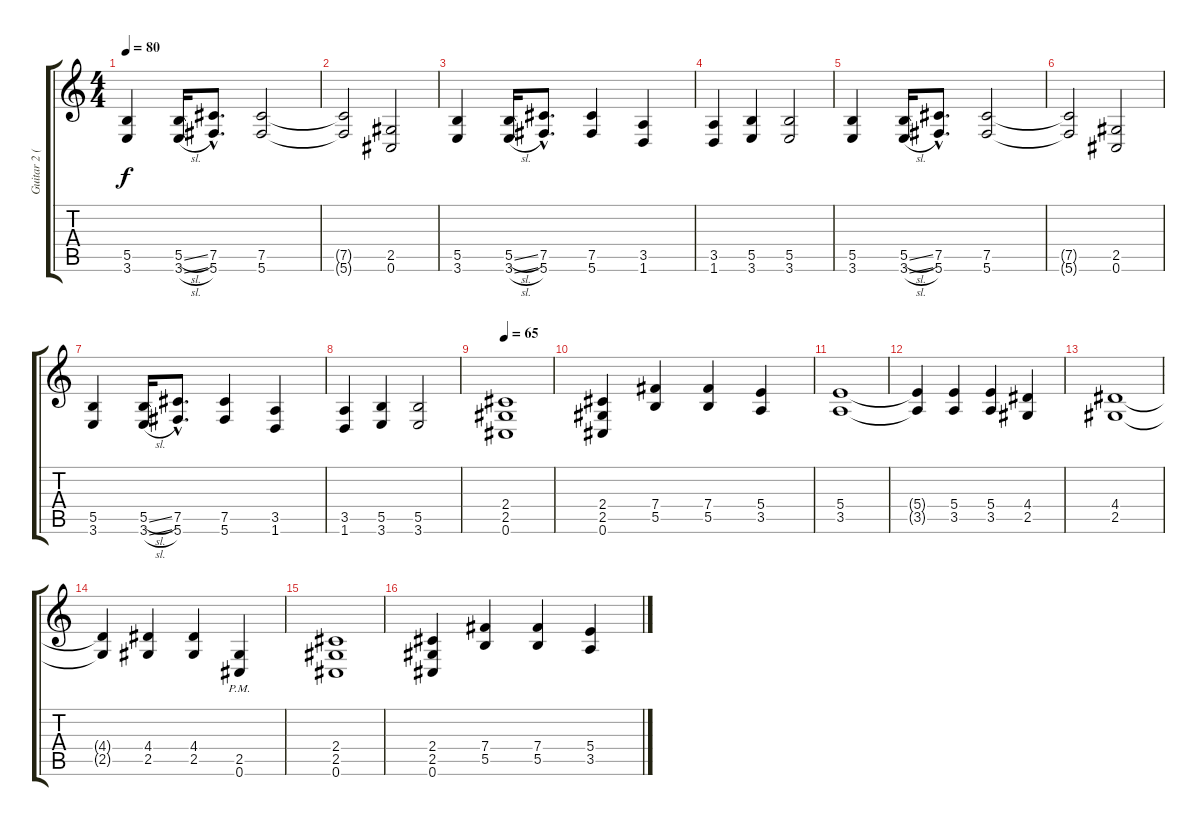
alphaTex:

\track ("Guitar 2 (Distortion)" "Guitar 2 (") {instrument distortionguitar}
\staff {score tabs}
\tuning (Db4 Ab3 E3 B2 Gb2 Db2) {hide}
\ts (4 4)
\tempo 80
\clef g2
\ks c
(5.5 3.6).4{dy f} (5.5{sl} 3.6{sl}).16 (7.5{hac} 5.6{hac}).8{d} (7.5 5.6).2 |
(7.5{t} 5.6{t}).2 (2.5 0.6).2 |
(5.5 3.6).4 (5.5{sl} 3.6{sl}).16 (7.5{hac} 5.6{hac}).8{d} (7.5 5.6).4 (3.5 1.6).4 |
(3.5 1.6).4 (5.5 3.6).4 (5.5 3.6).2 |
(5.5 3.6).4 (5.5{sl} 3.6{sl}).16 (7.5{hac} 5.6{hac}).8{d} (7.5 5.6).2 |
(7.5{t} 5.6{t}).2 (2.5 0.6).2 |
(5.5 3.6).4 (5.5{sl} 3.6{sl}).16 (7.5{hac} 5.6{hac}).8{d} (7.5 5.6).4 (3.5 1.6).4 |
(3.5 1.6).4 (5.5 3.6).4 (5.5 3.6).2 |
\tempo 65
(2.4 2.5 0.6).1 |
(2.4 2.5 0.6).4 (7.4 5.5).4 (7.4 5.5).4 (5.4 3.5).4 |
(5.4 3.5).1 |
(5.4{t} 3.5{t}).4 (5.4 3.5).4 (5.4 3.5).4 (4.4 2.5).4 |
(4.4 2.5).1 |
(4.4{t} 2.5{t}).4 (4.4 2.5).4 (4.4 2.5).4 (2.5{pm} 0.6{pm}).4 |
(2.4 2.5 0.6).1 |
(2.4 2.5 0.6).4 (7.4 5.5).4 (7.4 5.5).4 (5.4 3.5).4
